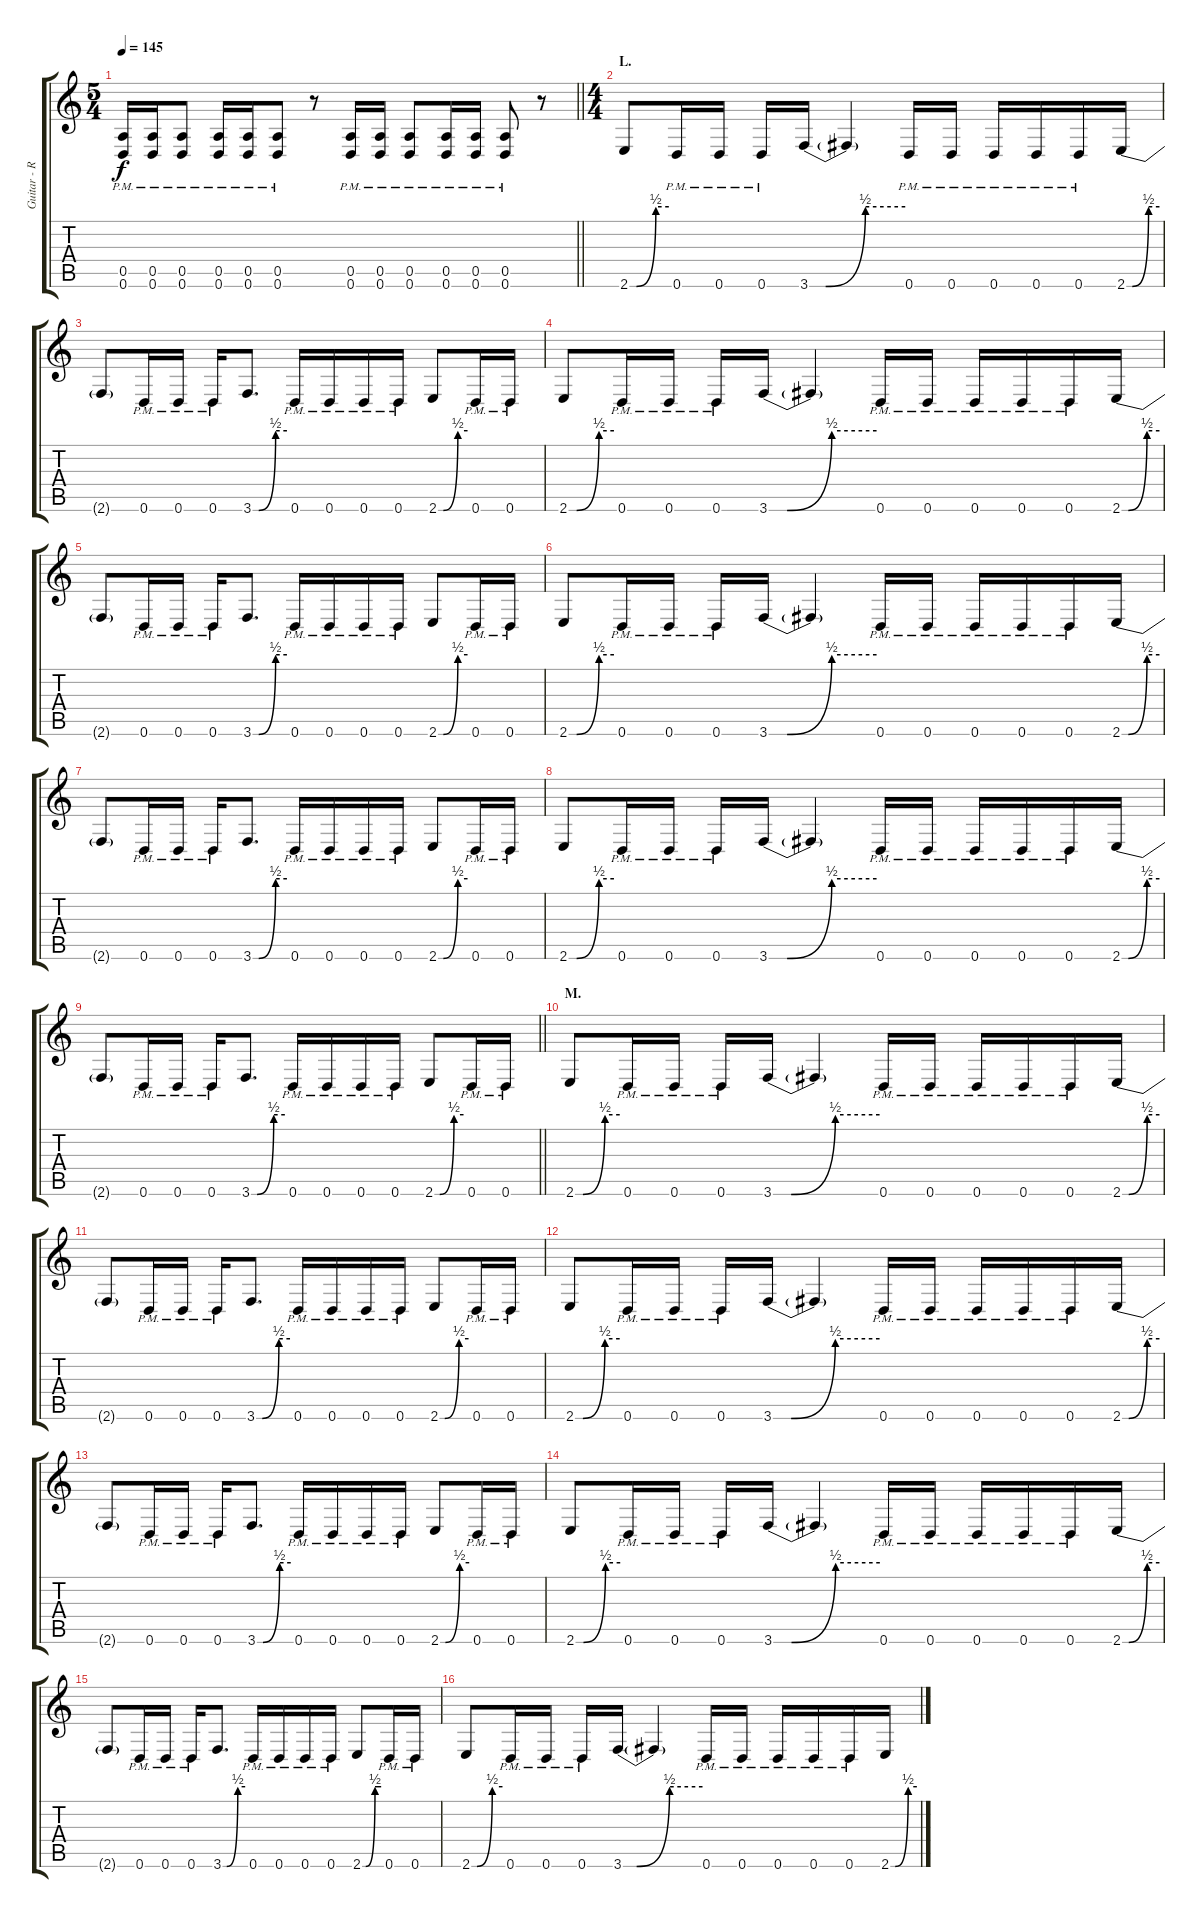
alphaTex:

\track ("Guitar - Right" "Guitar - R") {instrument distortionguitar}
\staff {score tabs}
\tuning (E4 B3 G3 D3 A2 D2) {hide}
\ts (5 4)
\tempo 145
\clef g2
\barLineRight lightlight
\ks c
(0.5{pm} 0.6{pm}).16{dy f} (0.5{pm} 0.6{pm}).16 (0.5{pm} 0.6{pm}).8 (0.5{pm} 0.6{pm}).16 (0.5{pm} 0.6{pm}).16 (0.5{pm} 0.6{pm}).8 r.8 (0.5{pm} 0.6{pm}).16 (0.5{pm} 0.6{pm}).16 (0.5{pm} 0.6{pm}).8 (0.5{pm} 0.6{pm}).16 (0.5{pm} 0.6{pm}).16 (0.5{pm} 0.6{pm}).8 r.8 |
\ts (4 4)
\section ("" "L.")
2.6{be (custom 0 0 10 0 40 2 60 2)}.8 0.6{pm}.16 0.6{pm}.16 0.6{pm}.16 3.6{be (custom 0 0 10 0 35 2 60 2)}.16 3.6{t}.4 0.6{pm}.16 0.6{pm}.16 0.6{pm}.16 0.6{pm}.16 0.6{pm}.16 2.6{be (custom 0 0 10 0 40 2 60 2)}.16 |
2.6{t}.8 0.6{pm}.16 0.6{pm}.16 0.6{pm}.16 3.6{be (custom 0 0 10 0 40 2 60 2)}.8{d} 0.6{pm}.16 0.6{pm}.16 0.6{pm}.16 0.6{pm}.16 2.6{be (custom 0 0 10 0 40 2 60 2)}.8 0.6{pm}.16 0.6{pm}.16 |
2.6{be (custom 0 0 10 0 40 2 60 2)}.8 0.6{pm}.16 0.6{pm}.16 0.6{pm}.16 3.6{be (custom 0 0 10 0 35 2 60 2)}.16 3.6{t}.4 0.6{pm}.16 0.6{pm}.16 0.6{pm}.16 0.6{pm}.16 0.6{pm}.16 2.6{be (custom 0 0 10 0 40 2 60 2)}.16 |
2.6{t}.8 0.6{pm}.16 0.6{pm}.16 0.6{pm}.16 3.6{be (custom 0 0 10 0 40 2 60 2)}.8{d} 0.6{pm}.16 0.6{pm}.16 0.6{pm}.16 0.6{pm}.16 2.6{be (custom 0 0 10 0 40 2 60 2)}.8 0.6{pm}.16 0.6{pm}.16 |
2.6{be (custom 0 0 10 0 40 2 60 2)}.8 0.6{pm}.16 0.6{pm}.16 0.6{pm}.16 3.6{be (custom 0 0 10 0 35 2 60 2)}.16 3.6{t}.4 0.6{pm}.16 0.6{pm}.16 0.6{pm}.16 0.6{pm}.16 0.6{pm}.16 2.6{be (custom 0 0 10 0 40 2 60 2)}.16 |
2.6{t}.8 0.6{pm}.16 0.6{pm}.16 0.6{pm}.16 3.6{be (custom 0 0 10 0 40 2 60 2)}.8{d} 0.6{pm}.16 0.6{pm}.16 0.6{pm}.16 0.6{pm}.16 2.6{be (custom 0 0 10 0 40 2 60 2)}.8 0.6{pm}.16 0.6{pm}.16 |
2.6{be (custom 0 0 10 0 40 2 60 2)}.8 0.6{pm}.16 0.6{pm}.16 0.6{pm}.16 3.6{be (custom 0 0 10 0 35 2 60 2)}.16 3.6{t}.4 0.6{pm}.16 0.6{pm}.16 0.6{pm}.16 0.6{pm}.16 0.6{pm}.16 2.6{be (custom 0 0 10 0 40 2 60 2)}.16 |
\barLineRight lightlight
2.6{t}.8 0.6{pm}.16 0.6{pm}.16 0.6{pm}.16 3.6{be (custom 0 0 10 0 40 2 60 2)}.8{d} 0.6{pm}.16 0.6{pm}.16 0.6{pm}.16 0.6{pm}.16 2.6{be (custom 0 0 10 0 40 2 60 2)}.8 0.6{pm}.16 0.6{pm}.16 |
\section ("" "M.")
2.6{be (custom 0 0 10 0 40 2 60 2)}.8 0.6{pm}.16 0.6{pm}.16 0.6{pm}.16 3.6{be (custom 0 0 10 0 35 2 60 2)}.16 3.6{t}.4 0.6{pm}.16 0.6{pm}.16 0.6{pm}.16 0.6{pm}.16 0.6{pm}.16 2.6{be (custom 0 0 10 0 40 2 60 2)}.16 |
2.6{t}.8 0.6{pm}.16 0.6{pm}.16 0.6{pm}.16 3.6{be (custom 0 0 10 0 40 2 60 2)}.8{d} 0.6{pm}.16 0.6{pm}.16 0.6{pm}.16 0.6{pm}.16 2.6{be (custom 0 0 10 0 40 2 60 2)}.8 0.6{pm}.16 0.6{pm}.16 |
2.6{be (custom 0 0 10 0 40 2 60 2)}.8 0.6{pm}.16 0.6{pm}.16 0.6{pm}.16 3.6{be (custom 0 0 10 0 35 2 60 2)}.16 3.6{t}.4 0.6{pm}.16 0.6{pm}.16 0.6{pm}.16 0.6{pm}.16 0.6{pm}.16 2.6{be (custom 0 0 10 0 40 2 60 2)}.16 |
2.6{t}.8 0.6{pm}.16 0.6{pm}.16 0.6{pm}.16 3.6{be (custom 0 0 10 0 40 2 60 2)}.8{d} 0.6{pm}.16 0.6{pm}.16 0.6{pm}.16 0.6{pm}.16 2.6{be (custom 0 0 10 0 40 2 60 2)}.8 0.6{pm}.16 0.6{pm}.16 |
2.6{be (custom 0 0 10 0 40 2 60 2)}.8 0.6{pm}.16 0.6{pm}.16 0.6{pm}.16 3.6{be (custom 0 0 10 0 35 2 60 2)}.16 3.6{t}.4 0.6{pm}.16 0.6{pm}.16 0.6{pm}.16 0.6{pm}.16 0.6{pm}.16 2.6{be (custom 0 0 10 0 40 2 60 2)}.16 |
2.6{t}.8 0.6{pm}.16 0.6{pm}.16 0.6{pm}.16 3.6{be (custom 0 0 10 0 40 2 60 2)}.8{d} 0.6{pm}.16 0.6{pm}.16 0.6{pm}.16 0.6{pm}.16 2.6{be (custom 0 0 10 0 40 2 60 2)}.8 0.6{pm}.16 0.6{pm}.16 |
2.6{be (custom 0 0 10 0 40 2 60 2)}.8 0.6{pm}.16 0.6{pm}.16 0.6{pm}.16 3.6{be (custom 0 0 10 0 35 2 60 2)}.16 3.6{t}.4 0.6{pm}.16 0.6{pm}.16 0.6{pm}.16 0.6{pm}.16 0.6{pm}.16 2.6{be (custom 0 0 10 0 40 2 60 2)}.16
